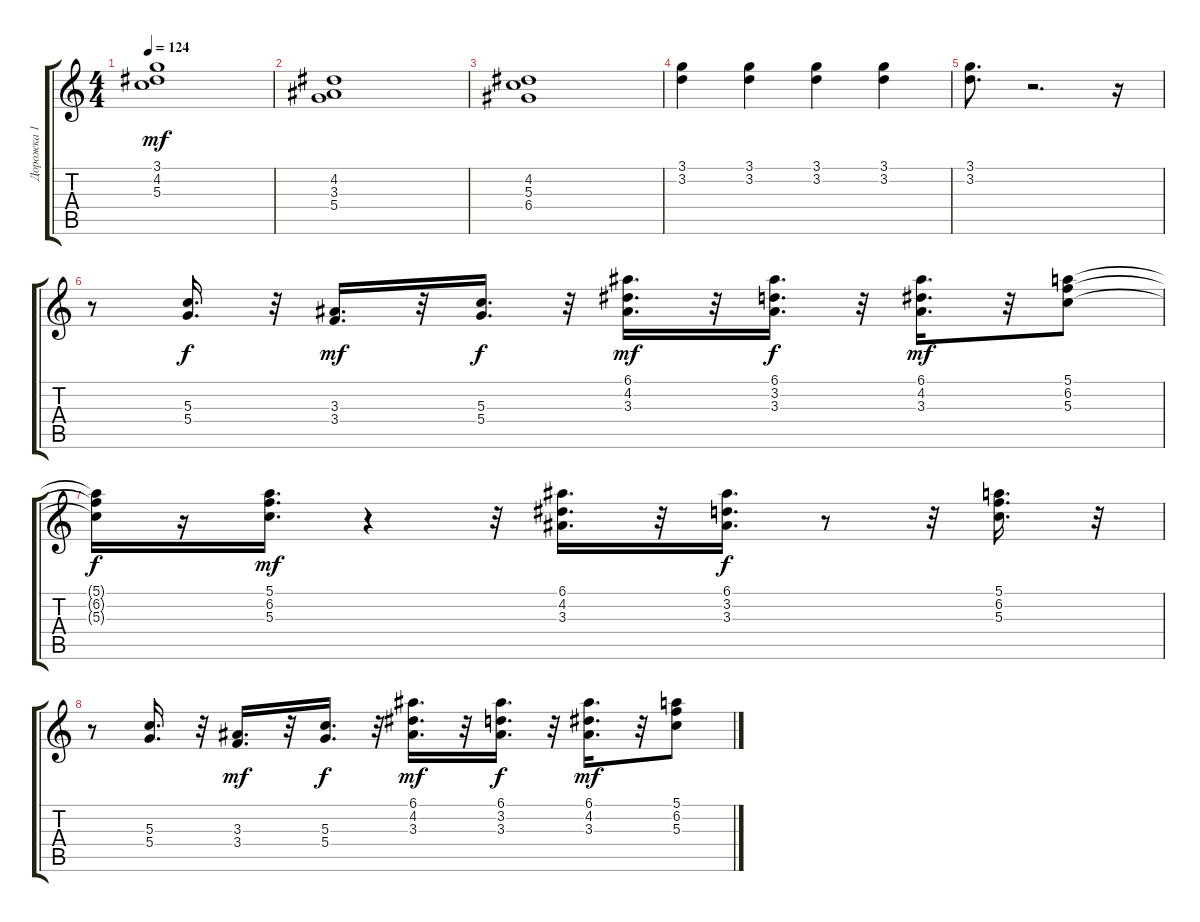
\track ("Дорожка 1" "Дорожка 1") {instrument acousticguitarsteel}
\staff {score tabs}
\tuning (E4 B3 G3 D3 A2 E2) {hide}
\ts (4 4)
\tempo 124
\clef g2
\ks c
(3.1 4.2 5.3).1{dy mf} |
(4.2 3.3 5.4).1 |
(4.2 5.3 6.4).1 |
(3.1 3.2).4 (3.1 3.2).4 (3.1 3.2).4 (3.1 3.2).4 |
(3.1 3.2).8{d} r.2{d} r.16 |
r.8 (5.3 5.4).16{d dy f} r.32 (3.3 3.4).16{d dy mf} r.32 (5.3 5.4).16{d dy f} r.32 (6.1 4.2 3.3).16{d dy mf} r.32 (6.1 3.2 3.3).16{d dy f} r.32 (6.1 4.2 3.3).16{d dy mf} r.32 (5.1 6.2 5.3).8 |
(5.1{t} 6.2{t} 5.3{t}).16{dy f} r.16 (5.1 6.2 5.3).16{d dy mf} r.4 r.32 (6.1 4.2 3.3).16{d} r.32 (6.1 3.2 3.3).16{d dy f} r.8 r.32 (5.1 6.2 5.3).16{d} r.32 |
r.8 (5.3 5.4).16{d} r.32 (3.3 3.4).16{d dy mf} r.32 (5.3 5.4).16{d dy f} r.32 (6.1 4.2 3.3).16{d dy mf} r.32 (6.1 3.2 3.3).16{d dy f} r.32 (6.1 4.2 3.3).16{d dy mf} r.32 (5.1 6.2 5.3).8
